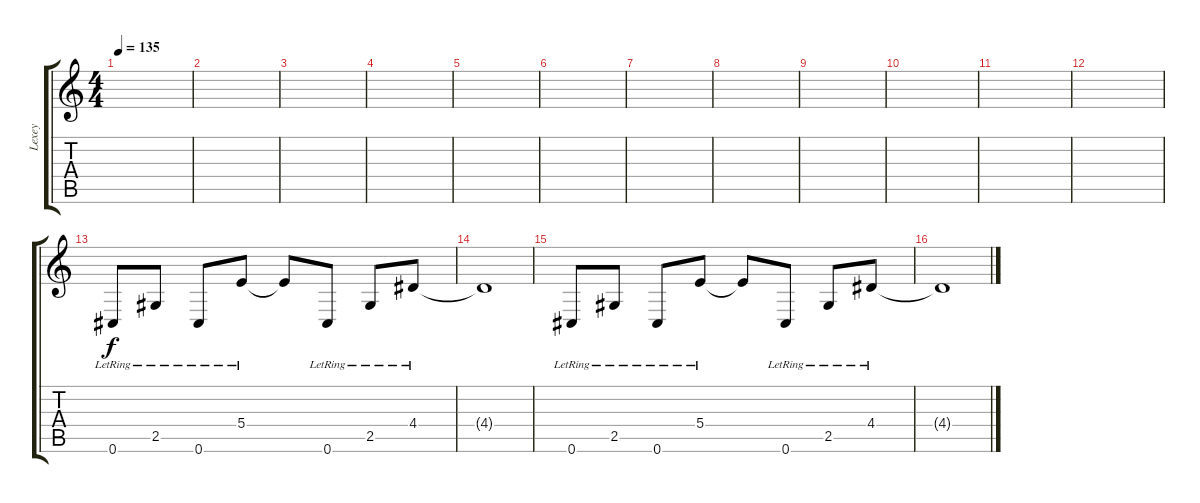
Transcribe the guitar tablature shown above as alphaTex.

\track ("Lexey" "Lexey") {mute instrument electricguitarjazz}
\staff {score tabs}
\tuning (Db4 Ab3 E3 B2 Gb2 Db2) {hide}
\ts (4 4)
\tempo 135
\clef g2
\ks c
|
|
|
|
|
|
|
|
|
|
|
|
0.6{lr}.8 2.5{lr}.8 0.6{lr}.8 5.4{lr}.8 5.4{t}.8 0.6{lr}.8 2.5{lr}.8 4.4{lr}.8 |
4.4{t}.1 |
0.6{lr}.8 2.5{lr}.8 0.6{lr}.8 5.4{lr}.8 5.4{t}.8 0.6{lr}.8 2.5{lr}.8 4.4{lr}.8 |
4.4{t}.1
